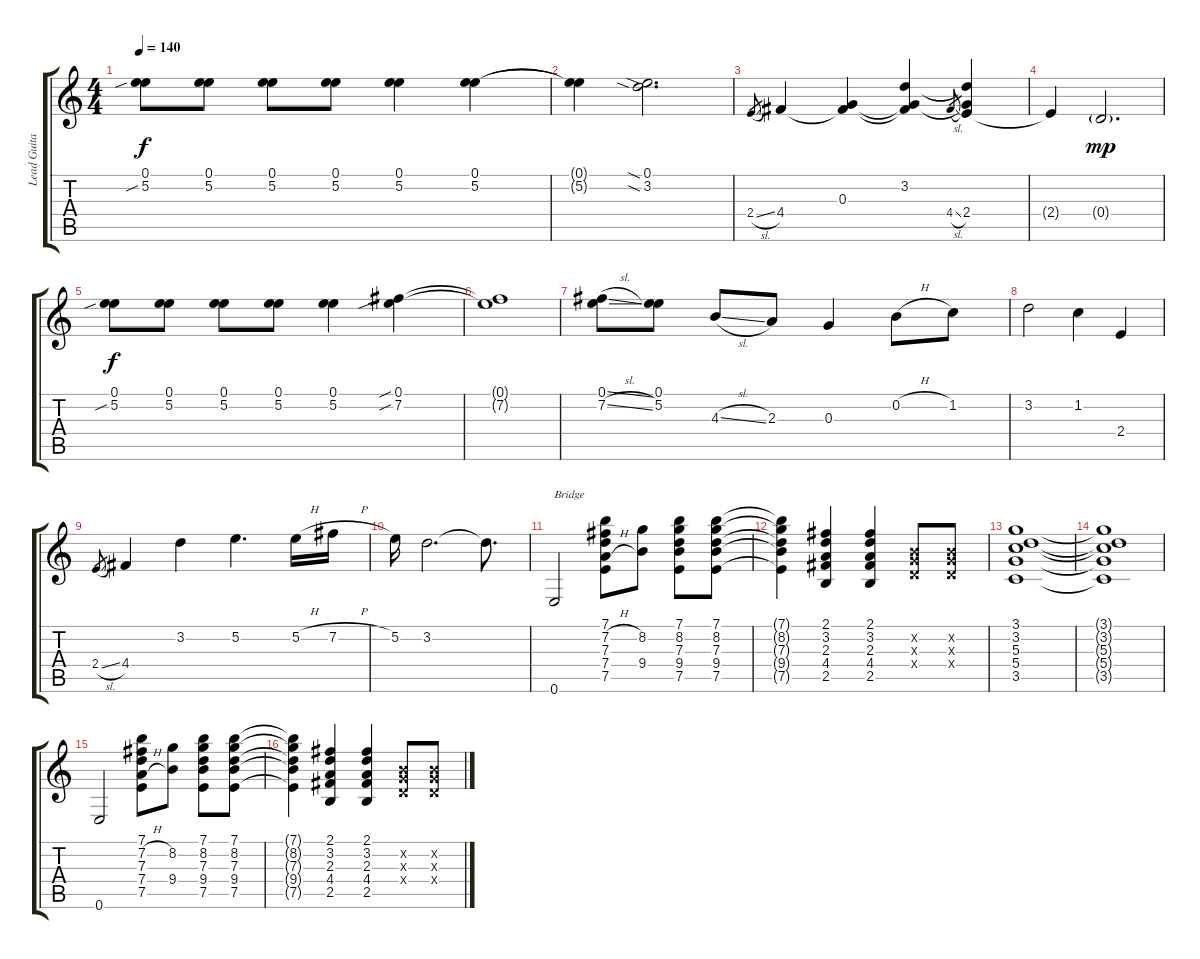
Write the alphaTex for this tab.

\track ("Lead Guitar" "Lead Guita") {instrument acousticguitarsteel}
\staff {score tabs}
\tuning (E4 B3 G3 D3 A2 E2) {hide}
\ts (4 4)
\tempo 140
\clef g2
\ks c
(0.1 5.2{sib}).8{dy f} (0.1 5.2).8 (0.1 5.2).8 (0.1 5.2).8 (0.1 5.2).4 (0.1 5.2).4 |
(0.1{t} 5.2{t}).4 (0.1{sia} 3.2{sia}).2{d} |
2.4{sl}.8{gr} 4.4.4 (0.3 4.4{t}).4 (3.2 0.3{t} 4.4{t}).4 4.4{sl}.8{gr} (3.2{t} 0.3{t} 2.4).4 |
2.4{t}.4 0.4{g}.2{d dy mp} |
(0.1 5.2{sib}).8{dy f} (0.1 5.2).8 (0.1 5.2).8 (0.1 5.2).8 (0.1 5.2).4 (0.1{sib} 7.2{sib}).4 |
(0.1{t} 7.2{t}).1 |
(0.1{sl} 7.2{sl}).8 (0.1 5.2).8 4.3{sl}.8 2.3.8 0.3.4 0.2{h}.8 1.2.8 |
3.2.2 1.2.4 2.4.4 |
2.4{sl}.8{gr} 4.4.4 3.2.4 5.2.4{d} 5.2{h}.16 7.2{h}.16 |
5.2.16 3.2.2{d} 3.2{t}.8{d} |
0.6.2{txt "Bridge"} (7.1 7.2{h} 7.3 7.4{h} 7.5).8 (8.2 9.4).8 (7.1 8.2 7.3 9.4 7.5).8 (7.1 8.2 7.3 9.4 7.5).8 |
(7.1{t} 8.2{t} 7.3{t} 9.4{t} 7.5{t}).4 (2.1 3.2 2.3 4.4 2.5).4 (2.1 3.2 2.3 4.4 2.5).4 (0.2{x} 0.3{x} 0.4{x}).8 (0.2{x} 0.3{x} 0.4{x}).8 |
(3.1 3.2 5.3 5.4 3.5).1 |
(3.1{t} 3.2{t} 5.3{t} 5.4{t} 3.5{t}).1 |
0.6.2 (7.1 7.2{h} 7.3 7.4{h} 7.5).8 (8.2 9.4).8 (7.1 8.2 7.3 9.4 7.5).8 (7.1 8.2 7.3 9.4 7.5).8 |
(7.1{t} 8.2{t} 7.3{t} 9.4{t} 7.5{t}).4 (2.1 3.2 2.3 4.4 2.5).4 (2.1 3.2 2.3 4.4 2.5).4 (0.2{x} 0.3{x} 0.4{x}).8 (0.2{x} 0.3{x} 0.4{x}).8
